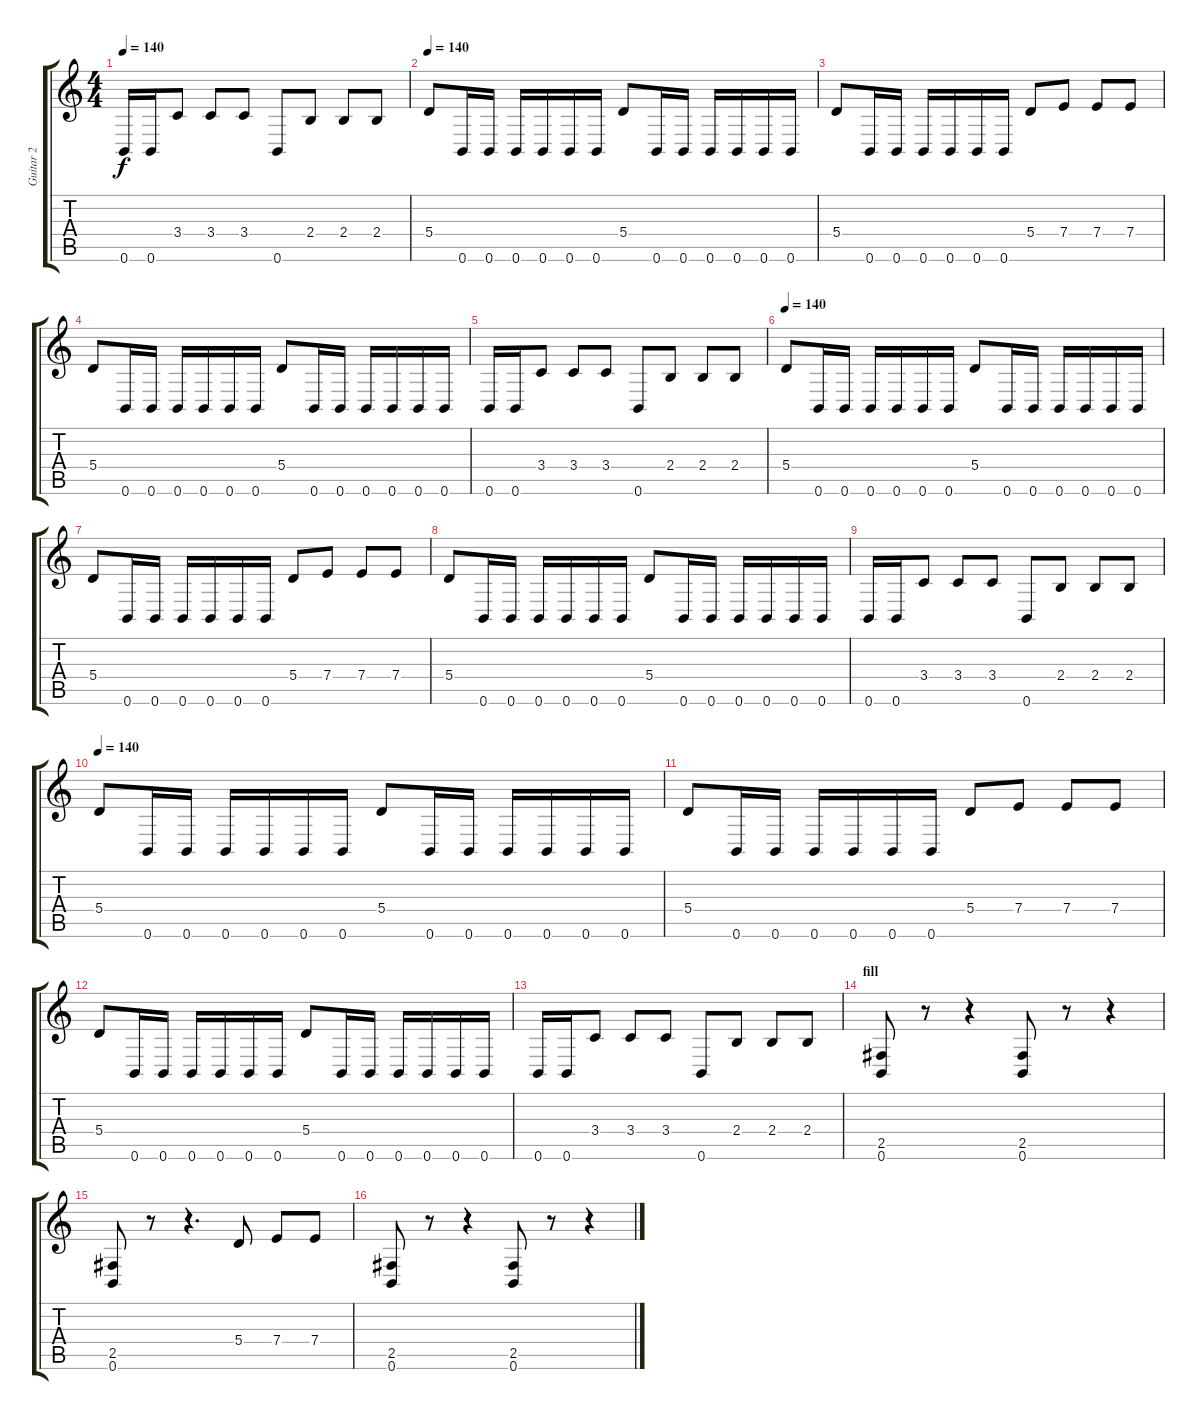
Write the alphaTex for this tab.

\track ("Guitar 2" "Guitar 2") {instrument overdrivenguitar}
\staff {score tabs}
\tuning (B3 Gb3 D3 A2 E2 B1) {hide}
\ts (4 4)
\tempo 140
\clef g2
\ks c
0.6.16{dy f} 0.6.16 3.4.8 3.4.8 3.4.8 0.6.8 2.4.8 2.4.8 2.4.8 |
\tempo 140
5.4.8 0.6.16 0.6.16 0.6.16 0.6.16 0.6.16 0.6.16 5.4.8 0.6.16 0.6.16 0.6.16 0.6.16 0.6.16 0.6.16 |
5.4.8 0.6.16 0.6.16 0.6.16 0.6.16 0.6.16 0.6.16 5.4.8 7.4.8 7.4.8 7.4.8 |
5.4.8 0.6.16 0.6.16 0.6.16 0.6.16 0.6.16 0.6.16 5.4.8 0.6.16 0.6.16 0.6.16 0.6.16 0.6.16 0.6.16 |
0.6.16 0.6.16 3.4.8 3.4.8 3.4.8 0.6.8 2.4.8 2.4.8 2.4.8 |
\tempo 140
5.4.8 0.6.16 0.6.16 0.6.16 0.6.16 0.6.16 0.6.16 5.4.8 0.6.16 0.6.16 0.6.16 0.6.16 0.6.16 0.6.16 |
5.4.8 0.6.16 0.6.16 0.6.16 0.6.16 0.6.16 0.6.16 5.4.8 7.4.8 7.4.8 7.4.8 |
5.4.8 0.6.16 0.6.16 0.6.16 0.6.16 0.6.16 0.6.16 5.4.8 0.6.16 0.6.16 0.6.16 0.6.16 0.6.16 0.6.16 |
0.6.16 0.6.16 3.4.8 3.4.8 3.4.8 0.6.8 2.4.8 2.4.8 2.4.8 |
\tempo 140
5.4.8 0.6.16 0.6.16 0.6.16 0.6.16 0.6.16 0.6.16 5.4.8 0.6.16 0.6.16 0.6.16 0.6.16 0.6.16 0.6.16 |
5.4.8 0.6.16 0.6.16 0.6.16 0.6.16 0.6.16 0.6.16 5.4.8 7.4.8 7.4.8 7.4.8 |
5.4.8 0.6.16 0.6.16 0.6.16 0.6.16 0.6.16 0.6.16 5.4.8 0.6.16 0.6.16 0.6.16 0.6.16 0.6.16 0.6.16 |
0.6.16 0.6.16 3.4.8 3.4.8 3.4.8 0.6.8 2.4.8 2.4.8 2.4.8 |
\section ("" "fill")
(2.5 0.6).8 r.8 r.4 (2.5 0.6).8 r.8 r.4 |
(2.5 0.6).8 r.8 r.4{d} 5.4.8 7.4.8 7.4.8 |
(2.5 0.6).8 r.8 r.4 (2.5 0.6).8 r.8 r.4
